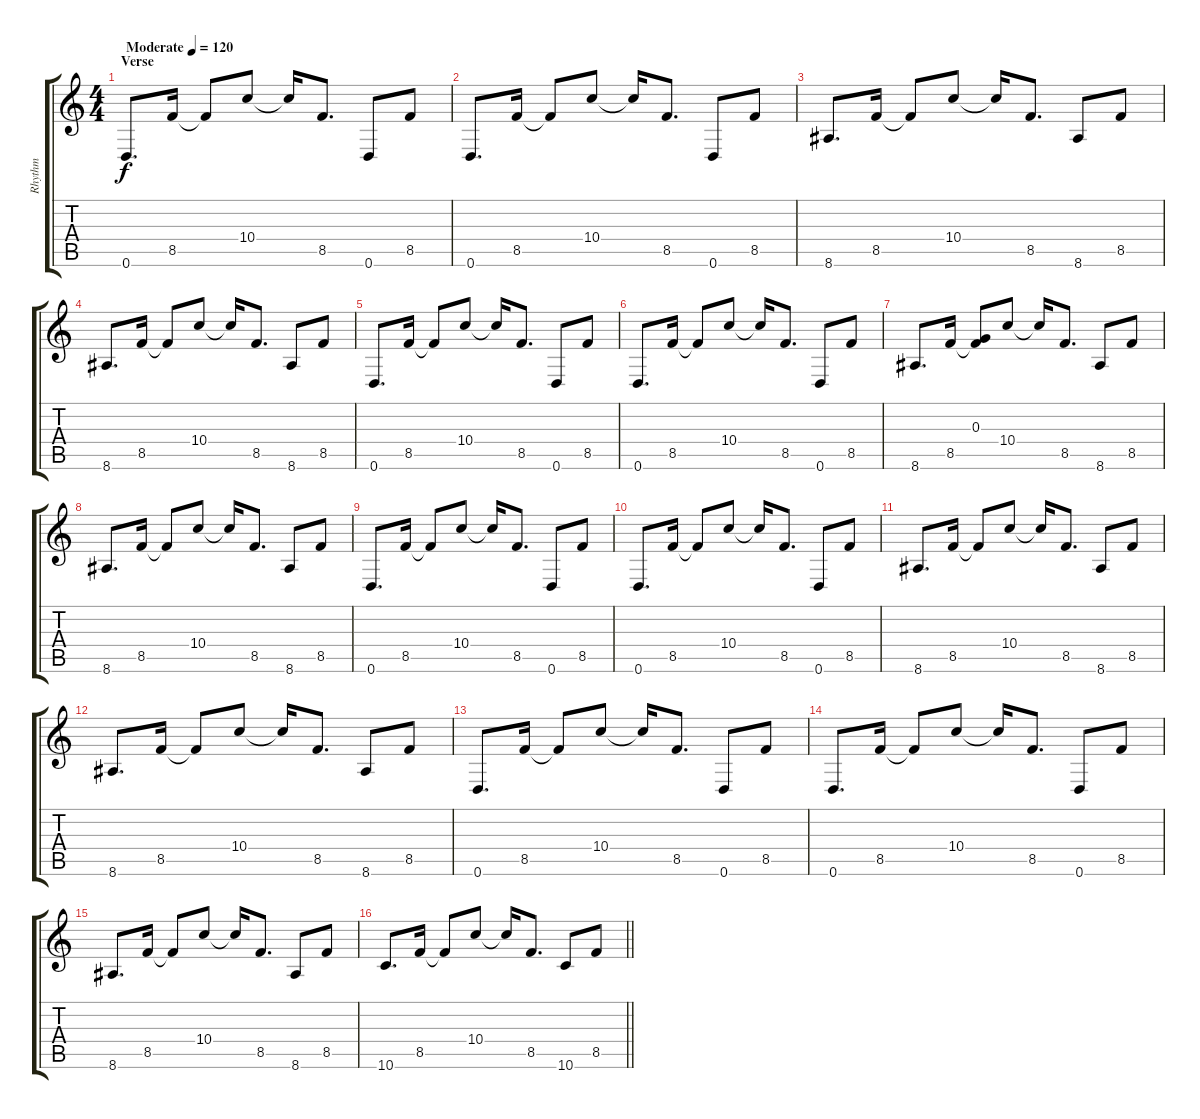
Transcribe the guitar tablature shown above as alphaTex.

\track ("Rhythm" "Rhythm") {instrument acousticguitarsteel}
\staff {score tabs}
\tuning (E4 B3 G3 D3 A2 D2) {hide}
\ts (4 4)
\section ("" "Verse")
\tempo (120 "Moderate")
\clef g2
\ks c
0.6.8{d dy f instrument acousticguitarsteel} 8.5.16 8.5{t}.8 10.4.8 10.4{t}.16 8.5.8{d} 0.6.8 8.5.8 |
0.6.8{d} 8.5.16 8.5{t}.8 10.4.8 10.4{t}.16 8.5.8{d} 0.6.8 8.5.8 |
8.6.8{d} 8.5.16 8.5{t}.8 10.4.8 10.4{t}.16 8.5.8{d} 8.6.8 8.5.8 |
8.6.8{d} 8.5.16 8.5{t}.8 10.4.8 10.4{t}.16 8.5.8{d} 8.6.8 8.5.8 |
0.6.8{d} 8.5.16 8.5{t}.8 10.4.8 10.4{t}.16 8.5.8{d} 0.6.8 8.5.8 |
0.6.8{d} 8.5.16 8.5{t}.8 10.4.8 10.4{t}.16 8.5.8{d} 0.6.8 8.5.8 |
8.6.8{d} 8.5.16 (0.3 8.5{t}).8 10.4.8 10.4{t}.16 8.5.8{d} 8.6.8 8.5.8 |
8.6.8{d} 8.5.16 8.5{t}.8 10.4.8 10.4{t}.16 8.5.8{d} 8.6.8 8.5.8 |
0.6.8{d} 8.5.16 8.5{t}.8 10.4.8 10.4{t}.16 8.5.8{d} 0.6.8 8.5.8 |
0.6.8{d} 8.5.16 8.5{t}.8 10.4.8 10.4{t}.16 8.5.8{d} 0.6.8 8.5.8 |
8.6.8{d} 8.5.16 8.5{t}.8 10.4.8 10.4{t}.16 8.5.8{d} 8.6.8 8.5.8 |
8.6.8{d} 8.5.16 8.5{t}.8 10.4.8 10.4{t}.16 8.5.8{d} 8.6.8 8.5.8 |
0.6.8{d} 8.5.16 8.5{t}.8 10.4.8 10.4{t}.16 8.5.8{d} 0.6.8 8.5.8 |
0.6.8{d} 8.5.16 8.5{t}.8 10.4.8 10.4{t}.16 8.5.8{d} 0.6.8 8.5.8 |
8.6.8{d} 8.5.16 8.5{t}.8 10.4.8 10.4{t}.16 8.5.8{d} 8.6.8 8.5.8 |
\barLineRight lightlight
10.6.8{d} 8.5.16 8.5{t}.8 10.4.8 10.4{t}.16 8.5.8{d} 10.6.8 8.5.8
